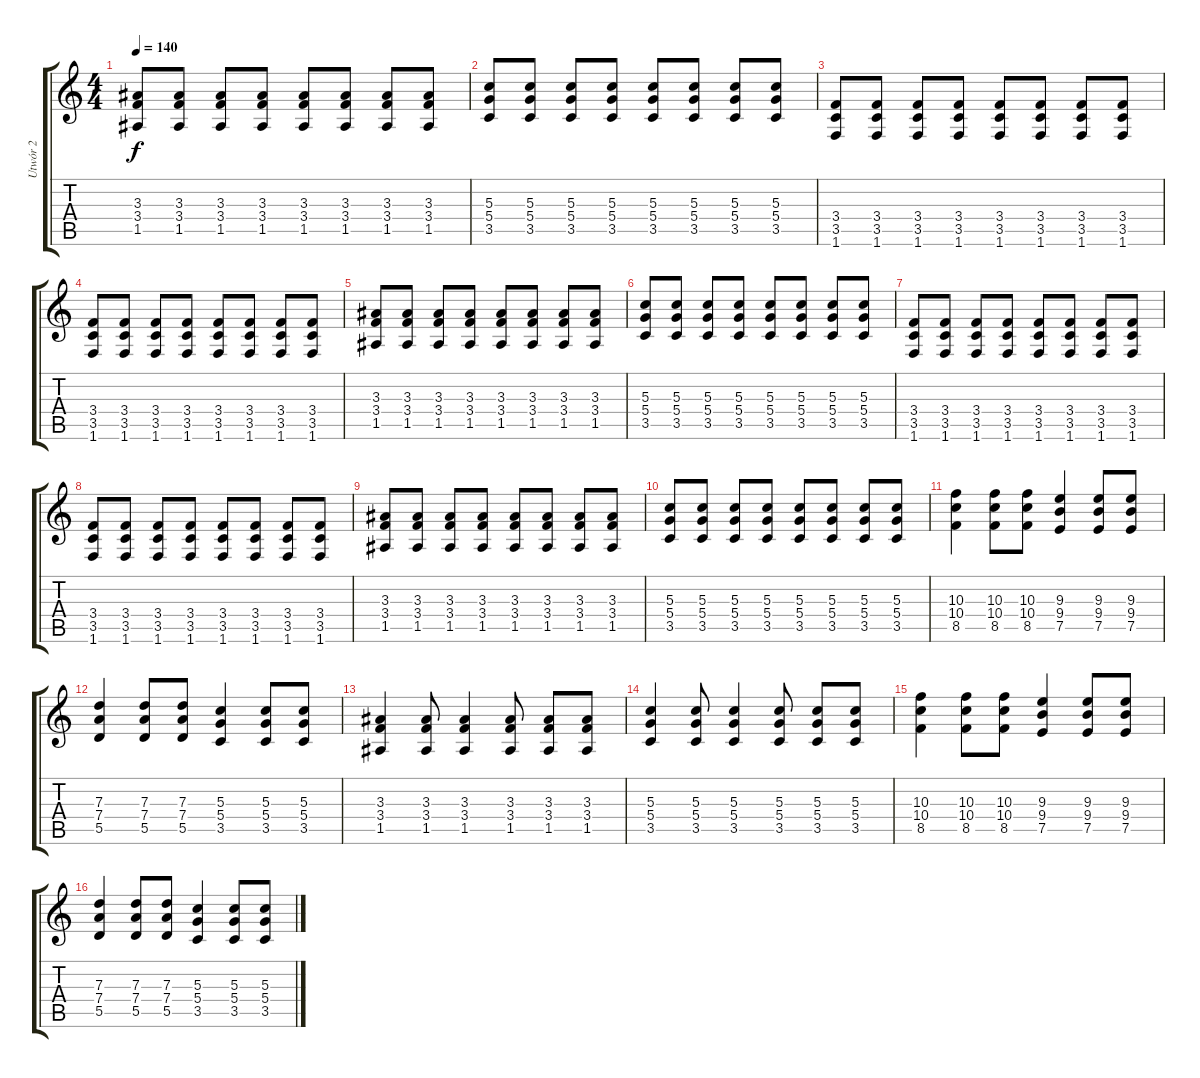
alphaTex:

\track ("Utwór 2" "Utwór 2") {instrument distortionguitar}
\staff {score tabs}
\tuning (E4 B3 G3 D3 A2 E2) {hide}
\ts (4 4)
\tempo 140
\clef g2
\ks c
(3.3 3.4 1.5).8{dy f} (3.3 3.4 1.5).8 (3.3 3.4 1.5).8 (3.3 3.4 1.5).8 (3.3 3.4 1.5).8 (3.3 3.4 1.5).8 (3.3 3.4 1.5).8 (3.3 3.4 1.5).8 |
(5.3 5.4 3.5).8 (5.3 5.4 3.5).8 (5.3 5.4 3.5).8 (5.3 5.4 3.5).8 (5.3 5.4 3.5).8 (5.3 5.4 3.5).8 (5.3 5.4 3.5).8 (5.3 5.4 3.5).8 |
(3.4 3.5 1.6).8 (3.4 3.5 1.6).8 (3.4 3.5 1.6).8 (3.4 3.5 1.6).8 (3.4 3.5 1.6).8 (3.4 3.5 1.6).8 (3.4 3.5 1.6).8 (3.4 3.5 1.6).8 |
(3.4 3.5 1.6).8 (3.4 3.5 1.6).8 (3.4 3.5 1.6).8 (3.4 3.5 1.6).8 (3.4 3.5 1.6).8 (3.4 3.5 1.6).8 (3.4 3.5 1.6).8 (3.4 3.5 1.6).8 |
(3.3 3.4 1.5).8 (3.3 3.4 1.5).8 (3.3 3.4 1.5).8 (3.3 3.4 1.5).8 (3.3 3.4 1.5).8 (3.3 3.4 1.5).8 (3.3 3.4 1.5).8 (3.3 3.4 1.5).8 |
(5.3 5.4 3.5).8 (5.3 5.4 3.5).8 (5.3 5.4 3.5).8 (5.3 5.4 3.5).8 (5.3 5.4 3.5).8 (5.3 5.4 3.5).8 (5.3 5.4 3.5).8 (5.3 5.4 3.5).8 |
(3.4 3.5 1.6).8 (3.4 3.5 1.6).8 (3.4 3.5 1.6).8 (3.4 3.5 1.6).8 (3.4 3.5 1.6).8 (3.4 3.5 1.6).8 (3.4 3.5 1.6).8 (3.4 3.5 1.6).8 |
(3.4 3.5 1.6).8 (3.4 3.5 1.6).8 (3.4 3.5 1.6).8 (3.4 3.5 1.6).8 (3.4 3.5 1.6).8 (3.4 3.5 1.6).8 (3.4 3.5 1.6).8 (3.4 3.5 1.6).8 |
(3.3 3.4 1.5).8 (3.3 3.4 1.5).8 (3.3 3.4 1.5).8 (3.3 3.4 1.5).8 (3.3 3.4 1.5).8 (3.3 3.4 1.5).8 (3.3 3.4 1.5).8 (3.3 3.4 1.5).8 |
(5.3 5.4 3.5).8 (5.3 5.4 3.5).8 (5.3 5.4 3.5).8 (5.3 5.4 3.5).8 (5.3 5.4 3.5).8 (5.3 5.4 3.5).8 (5.3 5.4 3.5).8 (5.3 5.4 3.5).8 |
(10.3 10.4 8.5).4 (10.3 10.4 8.5).8 (10.3 10.4 8.5).8 (9.3 9.4 7.5).4 (9.3 9.4 7.5).8 (9.3 9.4 7.5).8 |
(7.3 7.4 5.5).4 (7.3 7.4 5.5).8 (7.3 7.4 5.5).8 (5.3 5.4 3.5).4 (5.3 5.4 3.5).8 (5.3 5.4 3.5).8 |
(3.3 3.4 1.5).4 (3.3 3.4 1.5).8 (3.3 3.4 1.5).4 (3.3 3.4 1.5).8 (3.3 3.4 1.5).8 (3.3 3.4 1.5).8 |
(5.3 5.4 3.5).4 (5.3 5.4 3.5).8 (5.3 5.4 3.5).4 (5.3 5.4 3.5).8 (5.3 5.4 3.5).8 (5.3 5.4 3.5).8 |
(10.3 10.4 8.5).4 (10.3 10.4 8.5).8 (10.3 10.4 8.5).8 (9.3 9.4 7.5).4 (9.3 9.4 7.5).8 (9.3 9.4 7.5).8 |
(7.3 7.4 5.5).4 (7.3 7.4 5.5).8 (7.3 7.4 5.5).8 (5.3 5.4 3.5).4 (5.3 5.4 3.5).8 (5.3 5.4 3.5).8
